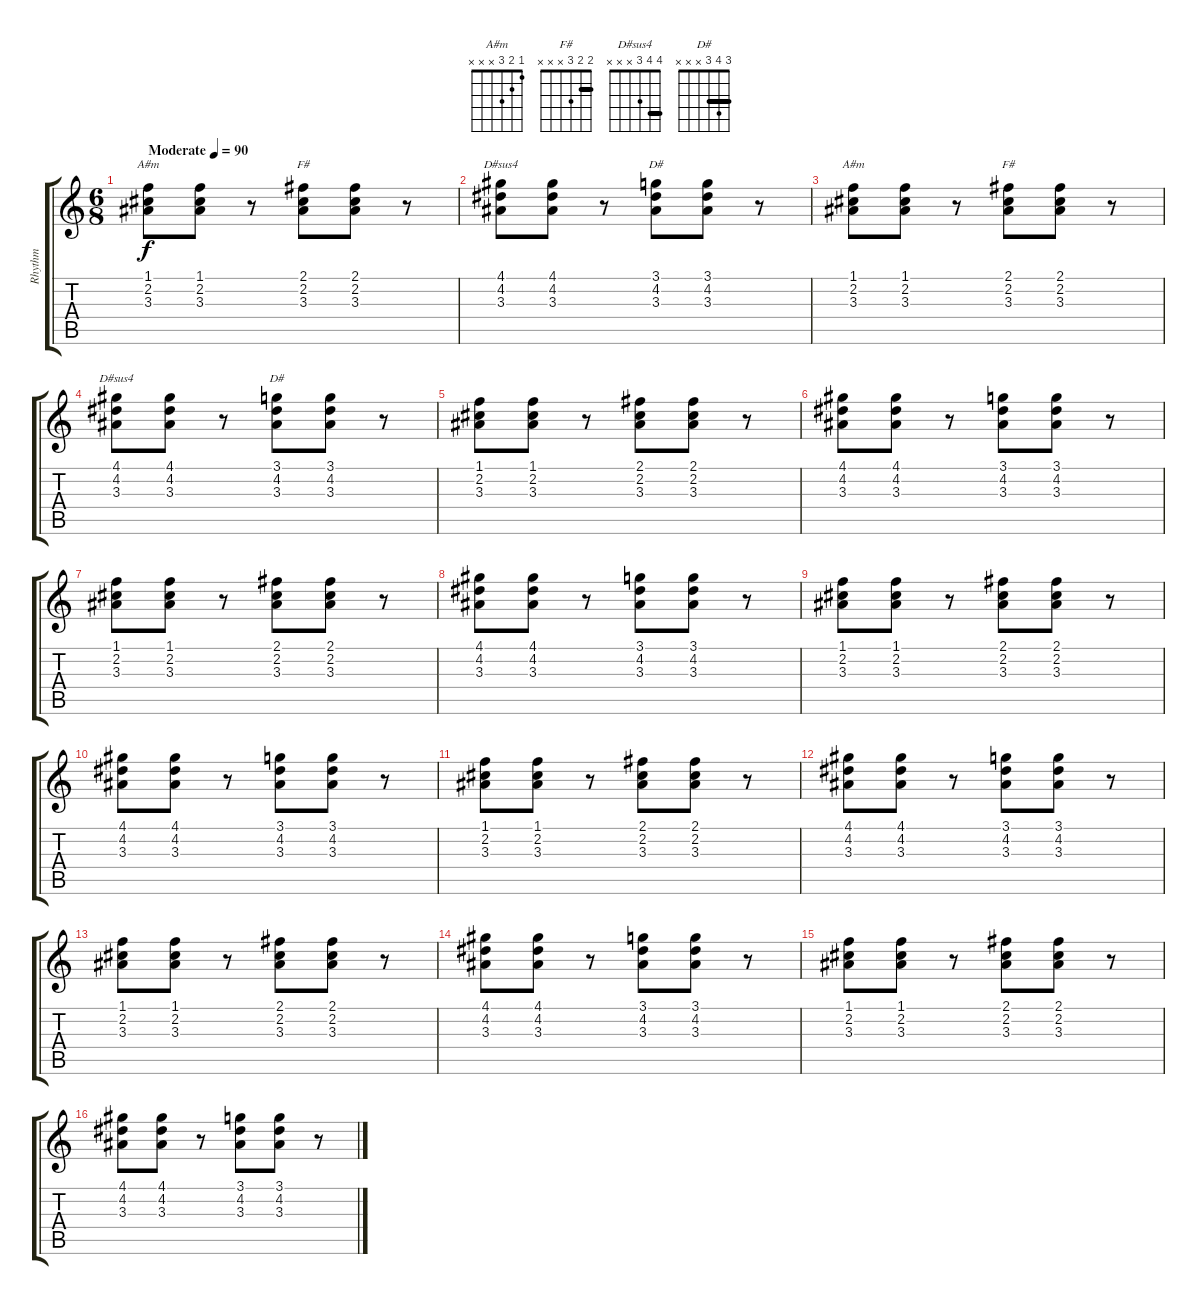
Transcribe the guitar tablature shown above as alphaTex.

\track ("Rhythm" "Rhythm") {instrument distortionguitar}
\staff {score tabs}
\tuning (E4 B3 G3 D3 A2 E2) {hide}
\chord ("A#m" 1 2 3 3 1 x) {barre 1}
\chord ("F#" 6 7 6 8 x x) {firstfret 6 barre 6}
\chord ("D#sus4" 11 11 13 13 13 x) {firstfret 11 barre 11}
\chord ("D#" 6 8 8 8 6 6) {firstfret 6 barre 6}
\chord ("A#m" 1 2 3 x x x)
\chord ("F#" 2 2 3 x x x) {barre 2}
\chord ("D#sus4" 4 4 3 x x x) {barre 4}
\chord ("D#" 3 4 3 x x x) {barre 3}
\ts (6 8)
\tempo (90 "Moderate")
\clef g2
\ks c
(1.1 2.2 3.3).8{ch "A#m" dy f instrument distortionguitar} (1.1 2.2 3.3).8 r.8 (2.1 2.2 3.3).8{ch "F#"} (2.1 2.2 3.3).8 r.8 |
(4.1 4.2 3.3).8{ch "D#sus4"} (4.1 4.2 3.3).8 r.8 (3.1 4.2 3.3).8{ch "D#"} (3.1 4.2 3.3).8 r.8 |
(1.1 2.2 3.3).8{ch "A#m"} (1.1 2.2 3.3).8 r.8 (2.1 2.2 3.3).8{ch "F#"} (2.1 2.2 3.3).8 r.8 |
(4.1 4.2 3.3).8{ch "D#sus4"} (4.1 4.2 3.3).8 r.8 (3.1 4.2 3.3).8{ch "D#"} (3.1 4.2 3.3).8 r.8 |
(1.1 2.2 3.3).8 (1.1 2.2 3.3).8 r.8 (2.1 2.2 3.3).8 (2.1 2.2 3.3).8 r.8 |
(4.1 4.2 3.3).8 (4.1 4.2 3.3).8 r.8 (3.1 4.2 3.3).8 (3.1 4.2 3.3).8 r.8 |
(1.1 2.2 3.3).8 (1.1 2.2 3.3).8 r.8 (2.1 2.2 3.3).8 (2.1 2.2 3.3).8 r.8 |
(4.1 4.2 3.3).8 (4.1 4.2 3.3).8 r.8 (3.1 4.2 3.3).8 (3.1 4.2 3.3).8 r.8 |
(1.1 2.2 3.3).8 (1.1 2.2 3.3).8 r.8 (2.1 2.2 3.3).8 (2.1 2.2 3.3).8 r.8 |
(4.1 4.2 3.3).8 (4.1 4.2 3.3).8 r.8 (3.1 4.2 3.3).8 (3.1 4.2 3.3).8 r.8 |
(1.1 2.2 3.3).8 (1.1 2.2 3.3).8 r.8 (2.1 2.2 3.3).8 (2.1 2.2 3.3).8 r.8 |
(4.1 4.2 3.3).8 (4.1 4.2 3.3).8 r.8 (3.1 4.2 3.3).8 (3.1 4.2 3.3).8 r.8 |
(1.1 2.2 3.3).8 (1.1 2.2 3.3).8 r.8 (2.1 2.2 3.3).8 (2.1 2.2 3.3).8 r.8 |
(4.1 4.2 3.3).8 (4.1 4.2 3.3).8 r.8 (3.1 4.2 3.3).8 (3.1 4.2 3.3).8 r.8 |
(1.1 2.2 3.3).8 (1.1 2.2 3.3).8 r.8 (2.1 2.2 3.3).8 (2.1 2.2 3.3).8 r.8 |
(4.1 4.2 3.3).8 (4.1 4.2 3.3).8 r.8 (3.1 4.2 3.3).8 (3.1 4.2 3.3).8 r.8
